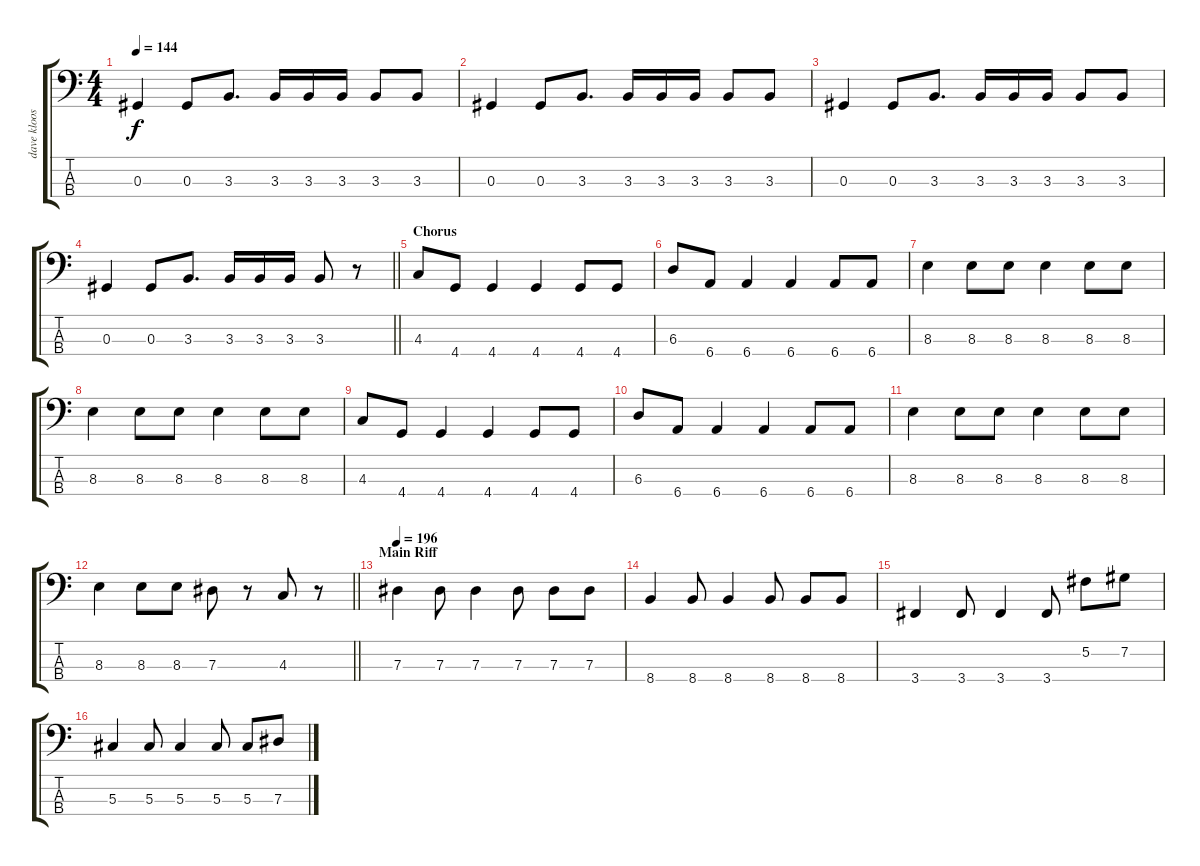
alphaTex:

\track ("dave kloos" "dave kloos") {instrument electricbasspick}
\staff {score tabs}
\tuning (Gb2 Db2 Ab1 Eb1) {hide}
\ts (4 4)
\tempo 144
\clef f4
\ks c
0.3.4{dy f} 0.3.8 3.3.8{d} 3.3.16 3.3.16 3.3.16 3.3.8 3.3.8 |
0.3.4 0.3.8 3.3.8{d} 3.3.16 3.3.16 3.3.16 3.3.8 3.3.8 |
0.3.4 0.3.8 3.3.8{d} 3.3.16 3.3.16 3.3.16 3.3.8 3.3.8 |
\barLineRight lightlight
0.3.4 0.3.8 3.3.8{d} 3.3.16 3.3.16 3.3.16 3.3.8 r.8 |
\section ("" "Chorus")
4.3.8 4.4.8 4.4.4 4.4.4 4.4.8 4.4.8 |
6.3.8 6.4.8 6.4.4 6.4.4 6.4.8 6.4.8 |
8.3.4 8.3.8 8.3.8 8.3.4 8.3.8 8.3.8 |
8.3.4 8.3.8 8.3.8 8.3.4 8.3.8 8.3.8 |
4.3.8 4.4.8 4.4.4 4.4.4 4.4.8 4.4.8 |
6.3.8 6.4.8 6.4.4 6.4.4 6.4.8 6.4.8 |
8.3.4 8.3.8 8.3.8 8.3.4 8.3.8 8.3.8 |
\barLineRight lightlight
8.3.4 8.3.8 8.3.8 7.3.8 r.8 4.3.8 r.8 |
\section ("" "Main Riff")
\tempo 196
7.3.4 7.3.8 7.3.4 7.3.8 7.3.8 7.3.8 |
8.4.4 8.4.8 8.4.4 8.4.8 8.4.8 8.4.8 |
3.4.4 3.4.8 3.4.4 3.4.8 5.2.8 7.2.8 |
5.3.4 5.3.8 5.3.4 5.3.8 5.3.8 7.3.8
